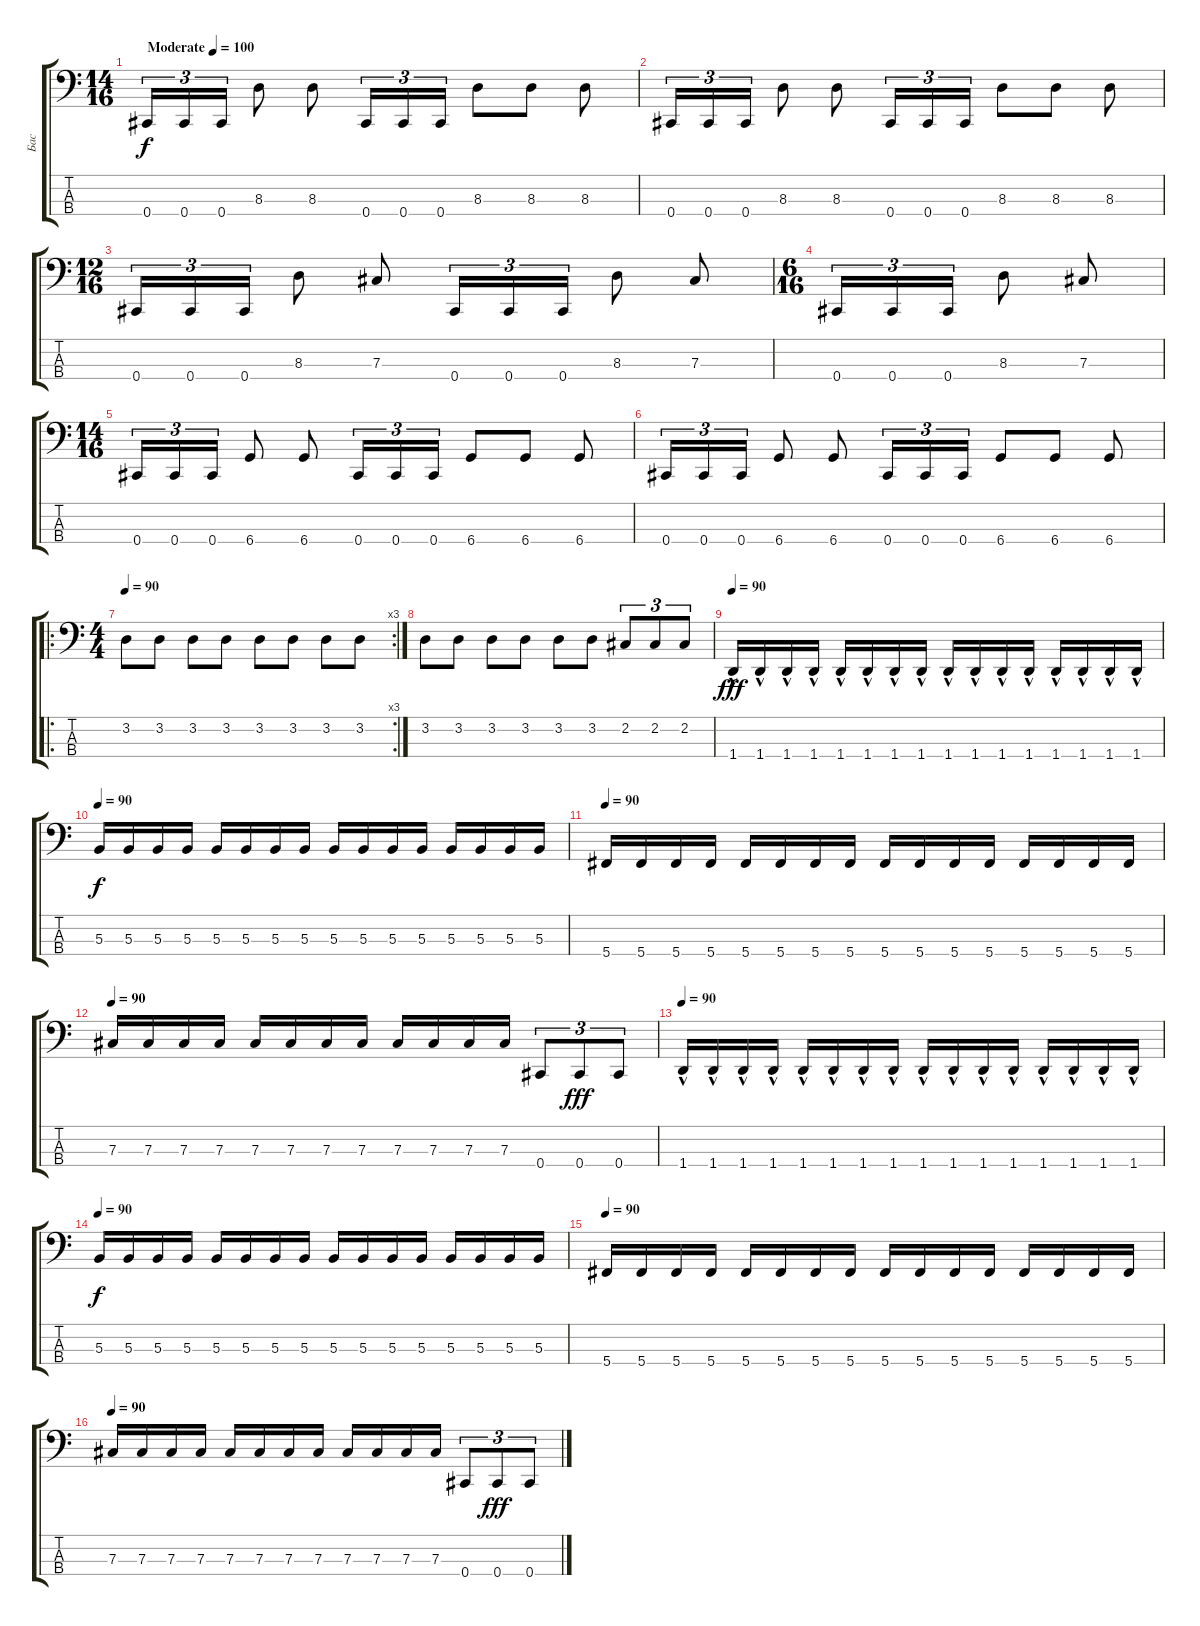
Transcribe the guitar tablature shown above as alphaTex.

\track ("Бас" "Бас") {instrument electricbassfinger}
\staff {score tabs}
\tuning (E2 B1 Gb1 Db1) {hide}
\ts (14 16)
\tempo (100 "Moderate")
\clef f4
\ks c
0.4.16{tu (3 2) dy f instrument electricbassfinger} 0.4.16{tu (3 2)} 0.4.16{tu (3 2)} 8.3.8 8.3.8 0.4.16{tu (3 2)} 0.4.16{tu (3 2)} 0.4.16{tu (3 2)} 8.3.8 8.3.8 8.3.8 |
0.4.16{tu (3 2)} 0.4.16{tu (3 2)} 0.4.16{tu (3 2)} 8.3.8 8.3.8 0.4.16{tu (3 2)} 0.4.16{tu (3 2)} 0.4.16{tu (3 2)} 8.3.8 8.3.8 8.3.8 |
\ts (12 16)
0.4.16{tu (3 2)} 0.4.16{tu (3 2)} 0.4.16{tu (3 2)} 8.3.8 7.3.8 0.4.16{tu (3 2)} 0.4.16{tu (3 2)} 0.4.16{tu (3 2)} 8.3.8 7.3.8 |
\ts (6 16)
0.4.16{tu (3 2)} 0.4.16{tu (3 2)} 0.4.16{tu (3 2)} 8.3.8 7.3.8 |
\ts (14 16)
0.4.16{tu (3 2)} 0.4.16{tu (3 2)} 0.4.16{tu (3 2)} 6.4.8 6.4.8 0.4.16{tu (3 2)} 0.4.16{tu (3 2)} 0.4.16{tu (3 2)} 6.4.8 6.4.8 6.4.8 |
0.4.16{tu (3 2)} 0.4.16{tu (3 2)} 0.4.16{tu (3 2)} 6.4.8 6.4.8 0.4.16{tu (3 2)} 0.4.16{tu (3 2)} 0.4.16{tu (3 2)} 6.4.8 6.4.8 6.4.8 |
\ro
\rc 3
\ts (4 4)
\tempo 90
3.2.8 3.2.8 3.2.8 3.2.8 3.2.8 3.2.8 3.2.8 3.2.8 |
3.2.8 3.2.8 3.2.8 3.2.8 3.2.8 3.2.8 2.2.8{tu (3 2)} 2.2.8{tu (3 2)} 2.2.8{tu (3 2)} |
\tempo 90
1.4{hac}.16{dy fff} 1.4{hac}.16 1.4{hac}.16 1.4{hac}.16 1.4{hac}.16 1.4{hac}.16 1.4{hac}.16 1.4{hac}.16 1.4{hac}.16 1.4{hac}.16 1.4{hac}.16 1.4{hac}.16 1.4{hac}.16 1.4{hac}.16 1.4{hac}.16 1.4{hac}.16 |
\tempo 90
5.3.16{dy f} 5.3.16 5.3.16 5.3.16 5.3.16 5.3.16 5.3.16 5.3.16 5.3.16 5.3.16 5.3.16 5.3.16 5.3.16 5.3.16 5.3.16 5.3.16 |
\tempo 90
5.4.16 5.4.16 5.4.16 5.4.16 5.4.16 5.4.16 5.4.16 5.4.16 5.4.16 5.4.16 5.4.16 5.4.16 5.4.16 5.4.16 5.4.16 5.4.16 |
\tempo 90
7.3.16 7.3.16 7.3.16 7.3.16 7.3.16 7.3.16 7.3.16 7.3.16 7.3.16 7.3.16 7.3.16 7.3.16 0.4.8{tu (3 2)} 0.4.8{tu (3 2) dy fff} 0.4.8{tu (3 2)} |
\tempo 90
1.4{hac}.16 1.4{hac}.16 1.4{hac}.16 1.4{hac}.16 1.4{hac}.16 1.4{hac}.16 1.4{hac}.16 1.4{hac}.16 1.4{hac}.16 1.4{hac}.16 1.4{hac}.16 1.4{hac}.16 1.4{hac}.16 1.4{hac}.16 1.4{hac}.16 1.4{hac}.16 |
\tempo 90
5.3.16{dy f} 5.3.16 5.3.16 5.3.16 5.3.16 5.3.16 5.3.16 5.3.16 5.3.16 5.3.16 5.3.16 5.3.16 5.3.16 5.3.16 5.3.16 5.3.16 |
\tempo 90
5.4.16 5.4.16 5.4.16 5.4.16 5.4.16 5.4.16 5.4.16 5.4.16 5.4.16 5.4.16 5.4.16 5.4.16 5.4.16 5.4.16 5.4.16 5.4.16 |
\tempo 90
7.3.16 7.3.16 7.3.16 7.3.16 7.3.16 7.3.16 7.3.16 7.3.16 7.3.16 7.3.16 7.3.16 7.3.16 0.4.8{tu (3 2)} 0.4.8{tu (3 2) dy fff} 0.4.8{tu (3 2)}
